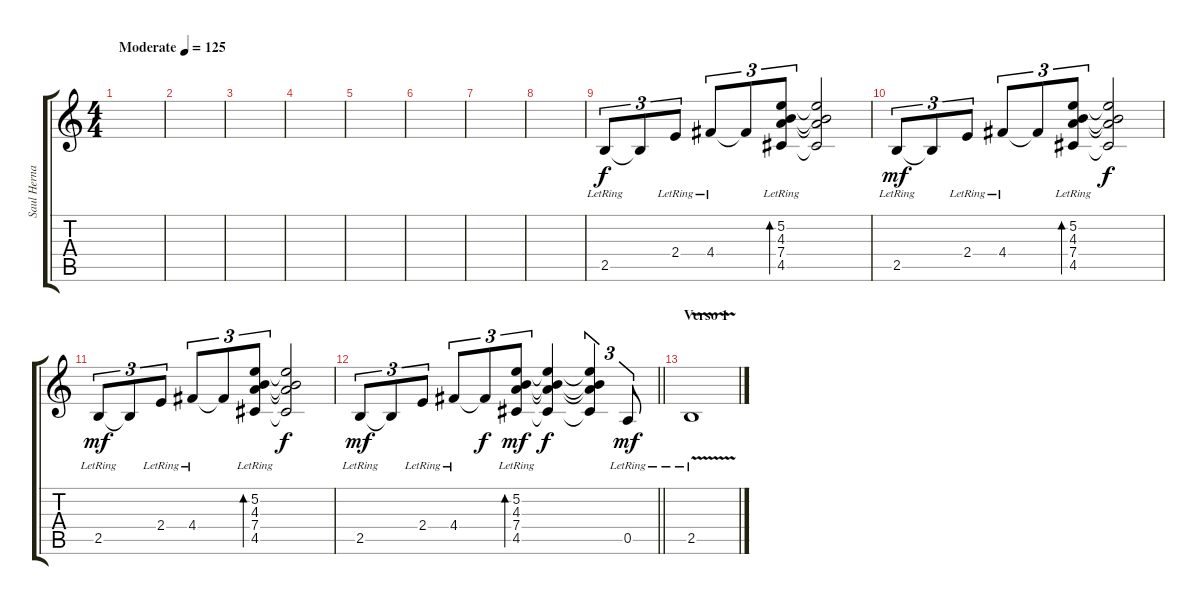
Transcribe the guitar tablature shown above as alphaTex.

\track ("Saul Hernandez" "Saul Herna") {instrument distortionguitar}
\staff {score tabs}
\tuning (E4 B3 G3 D3 A2 E2) {hide}
\ts (4 4)
\tempo (125 "Moderate")
\clef g2
\ks c
|
|
|
|
|
|
|
|
2.5{lr}.8{tu (3 2) instrument acousticguitarsteel} 2.5{t}.8{tu (3 2)} 2.4{lr}.8{tu (3 2)} 4.4{lr}.8{tu (3 2)} 4.4{t}.8{tu (3 2)} (5.2{lr} 4.3{lr} 7.4{lr} 4.5{lr}).8{tu (3 2) bd 120} (5.2{t} 4.3{t} 7.4{t} 4.5{t}).2{dy f} |
2.5{lr}.8{tu (3 2) dy mf} 2.5{t}.8{tu (3 2)} 2.4{lr}.8{tu (3 2)} 4.4{lr}.8{tu (3 2)} 4.4{t}.8{tu (3 2)} (5.2{lr} 4.3{lr} 7.4{lr} 4.5{lr}).8{tu (3 2) bd 120} (5.2{t} 4.3{t} 7.4{t} 4.5{t}).2{dy f} |
2.5{lr}.8{tu (3 2) dy mf} 2.5{t}.8{tu (3 2)} 2.4{lr}.8{tu (3 2)} 4.4{lr}.8{tu (3 2)} 4.4{t}.8{tu (3 2)} (5.2{lr} 4.3{lr} 7.4{lr} 4.5{lr}).8{tu (3 2) bd 120} (5.2{t} 4.3{t} 7.4{t} 4.5{t}).2{dy f} |
\barLineRight lightlight
2.5{lr}.8{tu (3 2) dy mf} 2.5{t}.8{tu (3 2)} 2.4{lr}.8{tu (3 2)} 4.4{lr}.8{tu (3 2)} 4.4{t}.8{tu (3 2) dy f} (5.2{lr} 4.3{lr} 7.4{lr} 4.5{lr}).8{tu (3 2) bd 120 dy mf} (5.2{t} 4.3{t} 7.4{t} 4.5{t}).4{dy f} (5.2{t} 4.3{t} 7.4{t} 4.5{t}).4{tu (3 2)} 0.5{lr}.8{tu (3 2) dy mf} |
\section ("" "Verso 1")
2.5{v lr}.1
